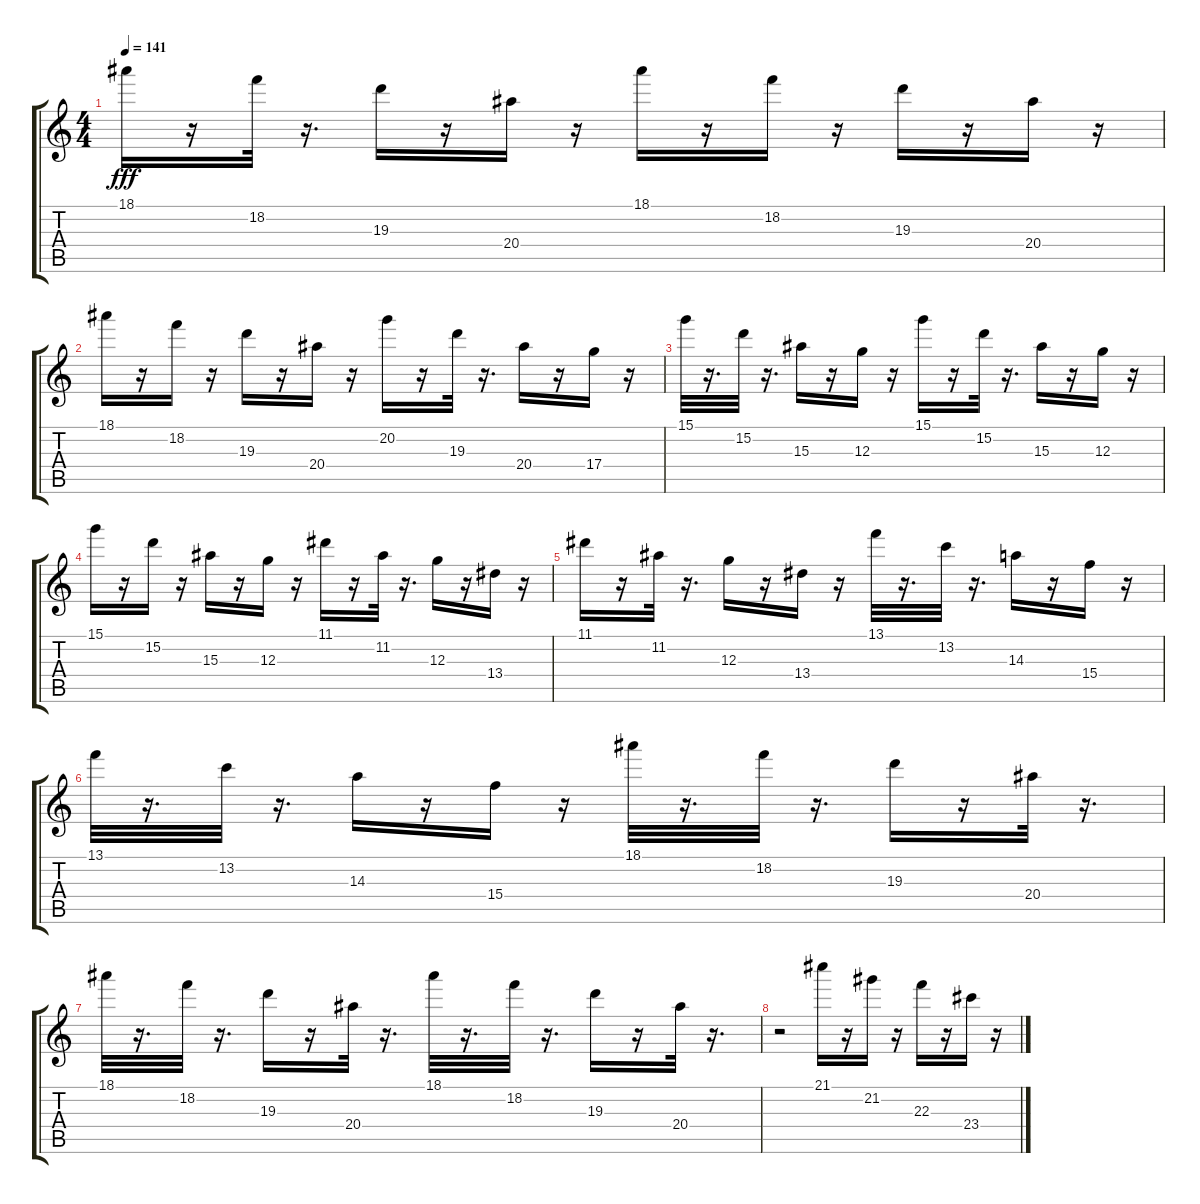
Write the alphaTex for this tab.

\track "" {instrument electricguitarclean}
\staff {score tabs}
\tuning (E4 B3 G3 D3 A2 E2) {hide}
\ts (4 4)
\tempo 141
\clef g2
\ks c
18.1.16{dy fff} r.16 18.2.32 r.16{d} 19.3.16 r.16 20.4.16 r.16 18.1.16 r.16 18.2.16 r.16 19.3.16 r.16 20.4.16 r.16 |
18.1.16 r.16 18.2.16 r.16 19.3.16 r.16 20.4.16 r.16 20.2.16 r.16 19.3.32 r.16{d} 20.4.16 r.16 17.4.16 r.16 |
15.1.32 r.16{d} 15.2.32 r.16{d} 15.3.16 r.16 12.3.16 r.16 15.1.16 r.16 15.2.32 r.16{d} 15.3.16 r.16 12.3.16 r.16 |
15.1.16 r.16 15.2.16 r.16 15.3.16 r.16 12.3.16 r.16 11.1.16 r.16 11.2.32 r.16{d} 12.3.16 r.16 13.4.16 r.16 |
11.1.16 r.16 11.2.32 r.16{d} 12.3.16 r.16 13.4.16 r.16 13.1.32 r.16{d} 13.2.32 r.16{d} 14.3.16 r.16 15.4.16 r.16 |
13.1.32 r.16{d} 13.2.32 r.16{d} 14.3.16 r.16 15.4.16 r.16 18.1.32 r.16{d} 18.2.32 r.16{d} 19.3.16 r.16 20.4.32 r.16{d} |
18.1.32 r.16{d} 18.2.32 r.16{d} 19.3.16 r.16 20.4.32 r.16{d} 18.1.32 r.16{d} 18.2.32 r.16{d} 19.3.16 r.16 20.4.32 r.16{d} |
r.2 21.1.16{volume 8} r.16 21.2.16 r.16 22.3.16 r.16 23.4.16 r.16
